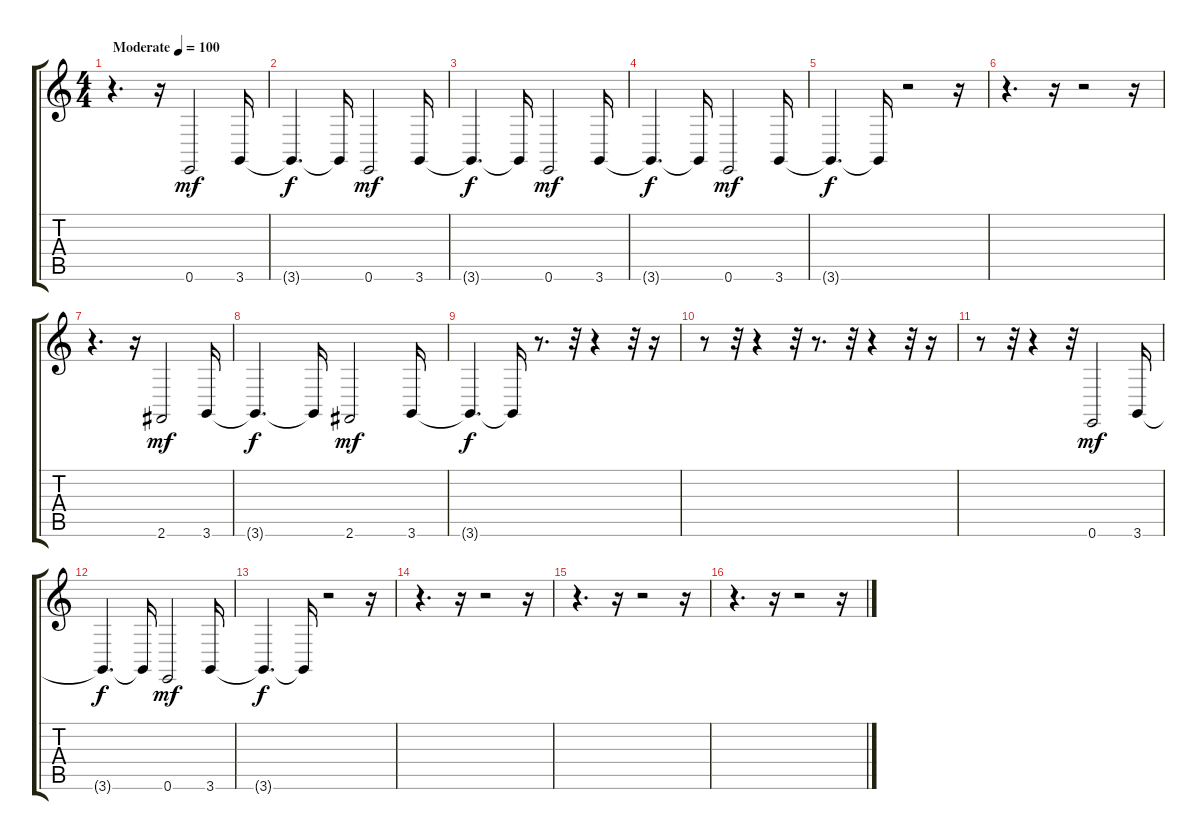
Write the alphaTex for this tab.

\track "" {instrument tuba}
\staff {score tabs}
\tuning (E4 B3 G3 D3 A2 E2) {hide}
\ts (4 4)
\tempo (100 "Moderate")
\clef g2
\ks c
r.4{d dy mf instrument tuba} r.16 0.6.2 3.6.16 |
3.6{t}.4{d dy f} 3.6{t}.16 0.6.2{dy mf} 3.6.16 |
3.6{t}.4{d dy f} 3.6{t}.16 0.6.2{dy mf} 3.6.16 |
3.6{t}.4{d dy f} 3.6{t}.16 0.6.2{dy mf} 3.6.16 |
3.6{t}.4{d dy f} 3.6{t}.16 r.2 r.16 |
r.4{d} r.16 r.2 r.16 |
r.4{d} r.16 2.6.2{dy mf} 3.6.16 |
3.6{t}.4{d dy f} 3.6{t}.16 2.6.2{dy mf} 3.6.16 |
3.6{t}.4{d dy f} 3.6{t}.16 r.8{d} r.32 r.4 r.32 r.16 |
r.8 r.32 r.4 r.32 r.8{d} r.32 r.4 r.32 r.16 |
r.8 r.32 r.4 r.32 0.6.2{dy mf} 3.6.16 |
3.6{t}.4{d dy f} 3.6{t}.16 0.6.2{dy mf} 3.6.16 |
3.6{t}.4{d dy f} 3.6{t}.16 r.2 r.16 |
r.4{d} r.16 r.2 r.16 |
r.4{d} r.16 r.2 r.16 |
r.4{d} r.16 r.2 r.16
